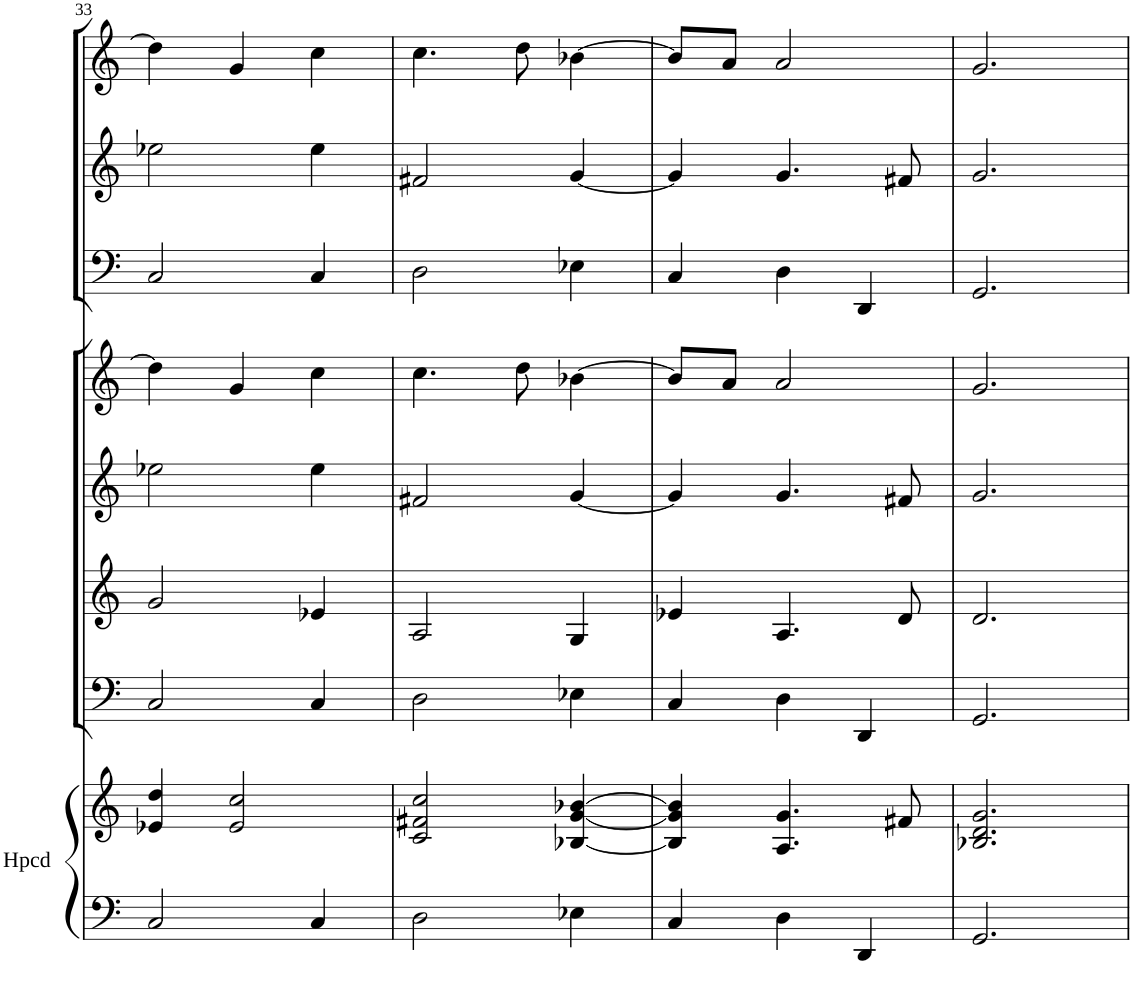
**kern	**kern	**kern	**kern	**kern	**kern	**kern	**kern	**kern
*part8	*part8	*part7	*part6	*part5	*part4	*part3	*part2	*part1
*staff9	*staff8	*staff7	*staff6	*staff5	*staff4	*staff3	*staff2	*staff1
*I"Harpsichord	*	*I"Double-bass	*I"Viola	*I"Violin II	*I"Violin I	*I"Cello solo	*I"Violin solo II	*I"Violin solo I
*I'Hpcd	*	*	*	*	*	*	*I'Vln	*I'Vln
!!LO:PB:g=z
*clefF4	*clefG2	*clefF4	*clefG2	*clefG2	*clefG2	*clefF4	*clefG2	*clefG2
*k[]	*k[]	*k[]	*k[]	*k[]	*k[]	*k[]	*k[]	*k[]
*M3/4	*M3/4	*M3/4	*M3/4	*M3/4	*M3/4	*M3/4	*M3/4	*M3/4
=33	=33	=33	=33	=33	=33	=33	=33	=33
2C/	4e-X/ 4dd/	2C/	2g/	2ee-X\	4dd\]	2C/	2ee-X\	4dd\]
.	2e-/ 2cc/	.	.	.	4g/	.	.	4g/
4C/	.	4C/	4e-X/	4ee-\	4cc\	4C/	4ee-\	4cc\
=34	=34	=34	=34	=34	=34	=34	=34	=34
2D\	2c/ 2f#X/ 2cc/	2D\	2A/	2f#X/	4.cc\	2D\	2f#X/	4.cc\
.	.	.	.	.	8dd\	.	.	8dd\
4E-X\	[4B-X/ [4g/ [4b-X/	4E-X\	4G/	[4g/	[4b-X\	4E-X\	[4g/	[4b-X\
=35	=35	=35	=35	=35	=35	=35	=35	=35
4C/	4B-/] 4g/] 4b-/]	4C/	4e-X/	4g/]	8b-/L]	4C/	4g/]	8b-/L]
.	.	.	.	.	8a/J	.	.	8a/J
4D\	4.A/ 4.g/	4D\	4.A/	4.g/	2a/	4D\	4.g/	2a/
4DD/	.	4DD/	.	.	.	4DD/	.	.
.	8f#X/	.	8d/	8f#X/	.	.	8f#X/	.
=36	=36	=36	=36	=36	=36	=36	=36	=36
2.GG/	2.B-X/ 2.d/ 2.g/	2.GG/	2.d/	2.g/	2.g/	2.GG/	2.g/	2.g/
=	=	=	=	=	=	=	=	=
*-	*-	*-	*-	*-	*-	*-	*-	*-
